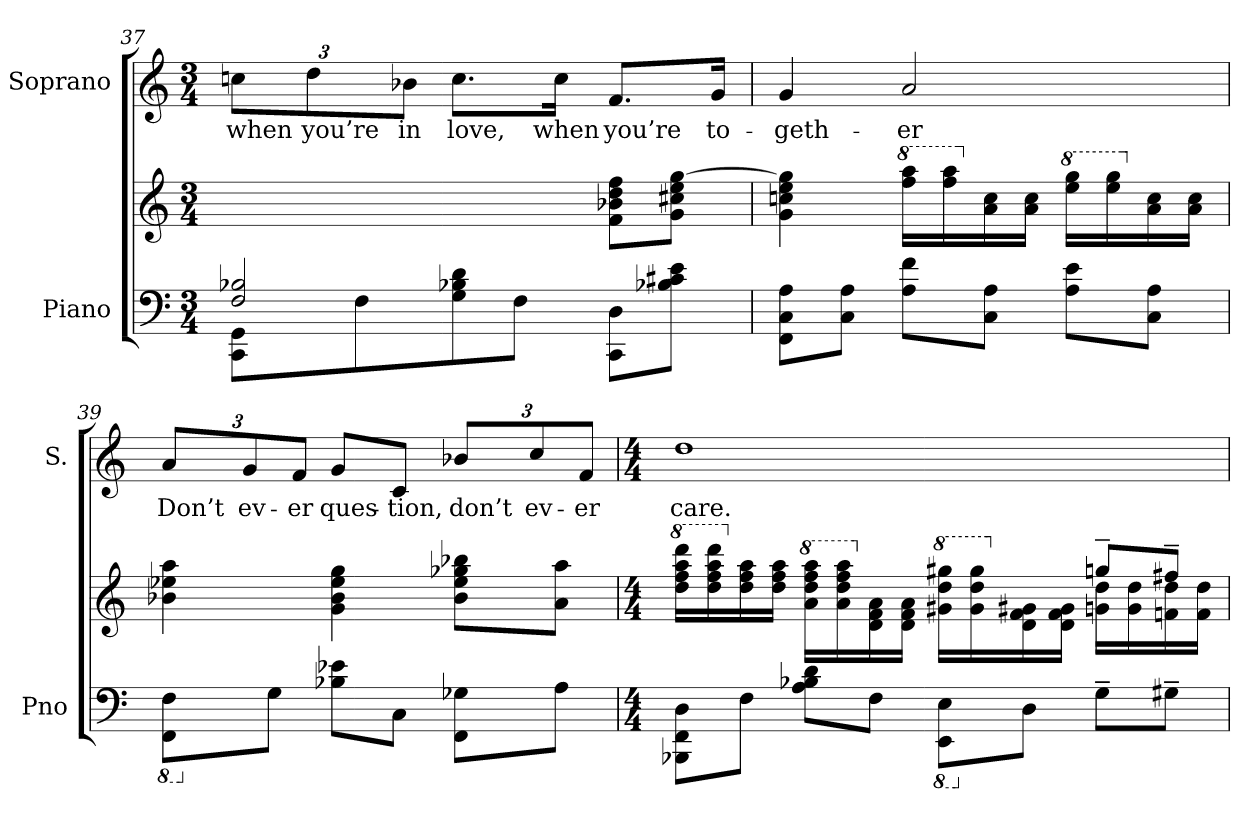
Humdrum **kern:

**kern	**kern	**kern	**text
*part2	*part2	*part1	*part1
*staff3	*staff2	*staff1	*staff1
*I"Piano	*	*I"Soprano	*
*I'Pno	*	*I'S.	*
!!LO:PB:g=z
*clefF4	*clefG2	*clefG2	*
*k[]	*k[]	*k[]	*
*C:	*C:	*C:	*
*M3/4	*M3/4	*M3/4	*
=37	=37	=37	=37
*^	*	*	*
!	!	!	!	!LO:LY:b
2B-X/ 2F/	8GG\ 8CC\L	2ryy	12ccn\L	when
!	!	!	!	!LO:LY:b
.	.	.	12dd\	you’re
.	8F\	.	.	.
!	!	!	!	!LO:LY:b
.	.	.	12b-X\J	in
!	!	!	!	!LO:LY:b
.	8d\ 8B-X\ 8G\	.	8.cc\L	love,
.	8F\J	.	.	.
!	!	!	!	!LO:LY:b
.	.	.	16cc\Jk	when
!	!	!	!	!LO:LY:b
4ryy	8D\ 8CC\L	8ff\ 8dd\ 8b-X\ 8f\L	8.f/L	you’re
.	8e\ 8c#X\ 8B-X\J	[>8gg\ 8ee\ 8cc#X\ 8g\J	.	.
!	!	!	!	!LO:LY:b
.	.	.	16g/Jk	to-
*v	*v	*	*	*
=38	=38	=38	=38
!	!	!	!LO:LY:b
8A\ 8C\ 8FF\L	4gg\] 4ee\ 4ccn\ 4g\	4g/	-geth-
8A\ 8C\J	.	.	.
*	*8va	*	*
!	!	!	!LO:LY:b
8f\ 8A\L	16aaa\ 16fff\LL	2a/	-er
.	16aaa\ 16fff\	.	.
*	*X8va	*	*
8A\ 8C\J	16cc\ 16a\	.	.
.	16cc\ 16a\JJ	.	.
*	*8va	*	*
8e\ 8A\L	16ggg\ 16eee\LL	.	.
.	16ggg\ 16eee\	.	.
*	*X8va	*	*
8A\ 8C\J	16cc\ 16a\	.	.
.	16cc\ 16a\JJ	.	.
!!LO:LB:g=z
=39	=39	=39	=39
*8ba	*	*	*
!	!	!	!LO:LY:b
8FF\ 8FFF\L	4aa\ 4ee-X\ 4b-X\	12a/L	Don’t
!	!	!	!LO:LY:b
.	.	12g/	ev-
*X8ba	*	*	*
8G\J	.	.	.
!	!	!	!LO:LY:b
.	.	12f/J	-er
!	!	!	!LO:LY:b
8e-X\ 8B-X\L	4gg\ 4ee-\ 4b-\ 4g\	8g/L	ques-
!	!	!	!LO:LY:b
8C\J	.	8c/J	-tion,
!	!	!	!LO:LY:b
8G-X\ 8FF\L	8bb-X\ 8gg-X\ 8ee-\ 8b-\L	12b-X/L	don’t
!	!	!	!LO:LY:b
.	.	12cc/	ev-
8A\J	8aa\ 8a\J	.	.
!	!	!	!LO:LY:b
.	.	12f/J	-er
=40	=40	=40	=40
*M4/4	*M4/4	*M4/4	*
*	*8va	*	*
*	*^	*	*
!	!	!	!	!LO:LY:b
8D\ 8FF\ 8BBB-X\L	16dddd\ 16aaa\ 16fff\ 16ddd\LL	2.ryy	1dd	care.
.	16dddd\ 16aaa\ 16fff\ 16ddd\	.	.	.
*	*X8va	*	*	*
8F\J	16aa\ 16ff\ 16dd\	.	.	.
.	16aa\ 16ff\ 16dd\JJ	.	.	.
*	*8va	*	*	*
8d\ 8B-X\ 8A\L	16aaa\ 16fff\ 16ddd\ 16aa\LL	.	.	.
.	16aaa\ 16fff\ 16ddd\ 16aa\	.	.	.
*	*X8va	*	*	*
8F\J	16a\ 16f\ 16d\	.	.	.
.	16a\ 16f\ 16d\JJ	.	.	.
*8ba	*	*	*	*
*	*8va	*	*	*
8EE\ 8EEE\L	16ggg#X\ 16ddd\ 16gg#X\LL	.	.	.
.	16ggg#\ 16ddd\ 16gg#\	.	.	.
*X8ba	*	*	*	*
*	*X8va	*	*	*
8D\J	16g#X\ 16f\ 16d\	.	.	.
.	16g#\ 16f\ 16d\JJ	.	.	.
8G~>\L	8ggn~>/L	16dd\ 16gn\LL	.	.
.	.	16dd\ 16g\	.	.
8G#X~>\J	8ff#X~>/J	16dd\ 16fn\	.	.
.	.	16dd\ 16f\JJ	.	.
*	*v	*v	*	*
=	=	=	=
*-	*-	*-	*-
